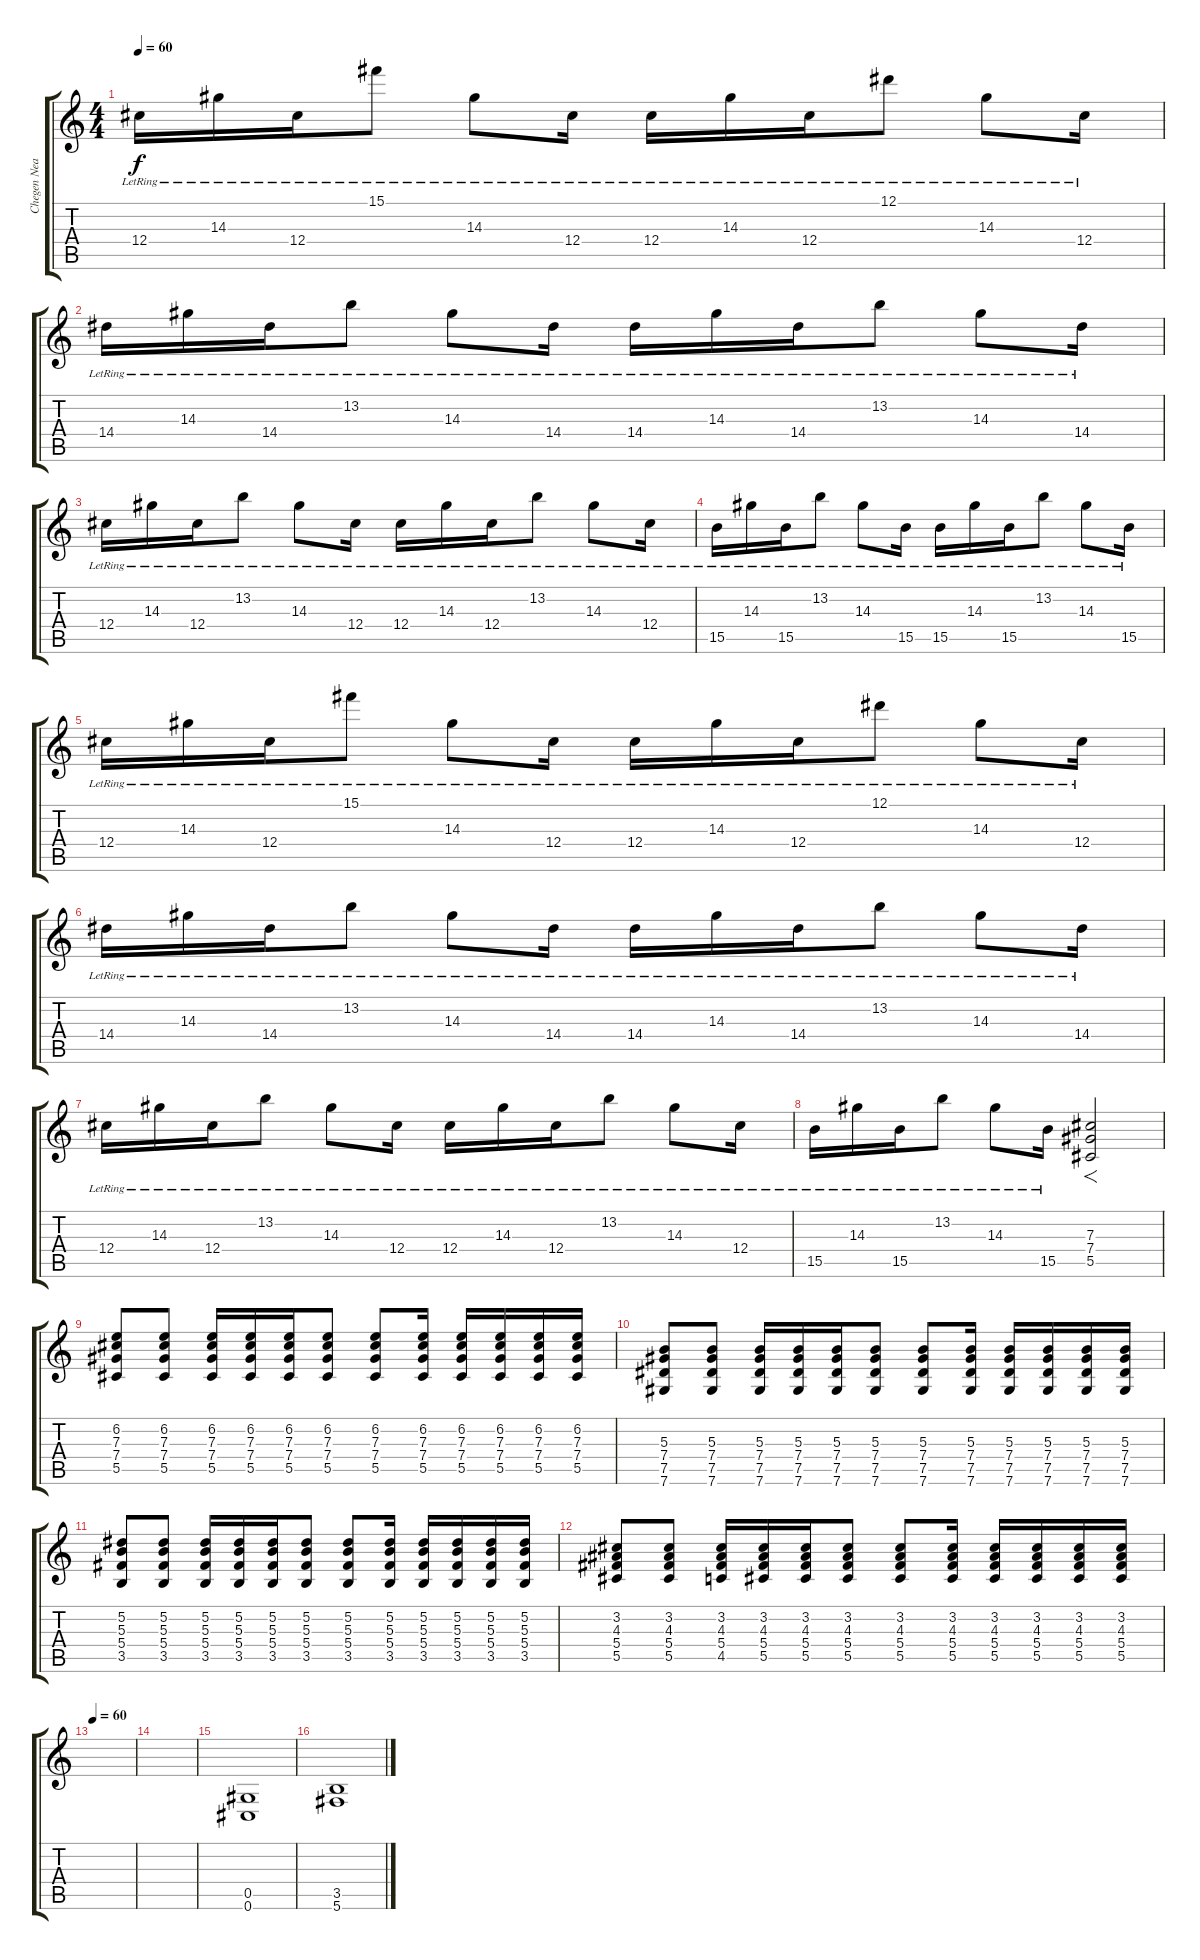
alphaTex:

\track ("Chegen Nears" "Chegen Nea") {instrument electricguitarjazz}
\staff {score tabs}
\tuning (Eb4 Bb3 Gb3 Db3 Ab2 Db2) {hide}
\ts (4 4)
\tempo 60
\clef g2
\ks c
12.4{lr}.16{dy f} 14.3{lr}.16 12.4{lr}.16 15.1{lr}.8 14.3{lr}.8 12.4{lr}.16 12.4{lr}.16 14.3{lr}.16 12.4{lr}.16 12.1{lr}.8 14.3{lr}.8 12.4{lr}.16 |
14.4{lr}.16 14.3{lr}.16 14.4{lr}.16 13.2{lr}.8 14.3{lr}.8 14.4{lr}.16 14.4{lr}.16 14.3{lr}.16 14.4{lr}.16 13.2{lr}.8 14.3{lr}.8 14.4{lr}.16 |
12.4{lr}.16{instrument electricguitarjazz} 14.3{lr}.16 12.4{lr}.16 13.2{lr}.8 14.3{lr}.8 12.4{lr}.16 12.4{lr}.16 14.3{lr}.16 12.4{lr}.16 13.2{lr}.8 14.3{lr}.8 12.4{lr}.16 |
15.5{lr}.16 14.3{lr}.16 15.5{lr}.16 13.2{lr}.8 14.3{lr}.8 15.5{lr}.16 15.5{lr}.16 14.3{lr}.16 15.5{lr}.16 13.2{lr}.8 14.3{lr}.8 15.5{lr}.16 |
12.4{lr}.16 14.3{lr}.16 12.4{lr}.16 15.1{lr}.8 14.3{lr}.8 12.4{lr}.16 12.4{lr}.16 14.3{lr}.16 12.4{lr}.16 12.1{lr}.8 14.3{lr}.8 12.4{lr}.16 |
14.4{lr}.16 14.3{lr}.16 14.4{lr}.16 13.2{lr}.8 14.3{lr}.8 14.4{lr}.16 14.4{lr}.16 14.3{lr}.16 14.4{lr}.16 13.2{lr}.8 14.3{lr}.8 14.4{lr}.16 |
12.4{lr}.16{instrument electricguitarjazz} 14.3{lr}.16 12.4{lr}.16 13.2{lr}.8 14.3{lr}.8 12.4{lr}.16 12.4{lr}.16 14.3{lr}.16 12.4{lr}.16 13.2{lr}.8 14.3{lr}.8 12.4{lr}.16 |
15.5{lr}.16 14.3{lr}.16 15.5{lr}.16 13.2{lr}.8 14.3{lr}.8 15.5{lr}.16 (7.3 7.4 5.5).2{f instrument distortionguitar} |
(6.2 7.3 7.4 5.5).8 (6.2 7.3 7.4 5.5).8 (6.2 7.3 7.4 5.5).16 (6.2 7.3 7.4 5.5).16 (6.2 7.3 7.4 5.5).16 (6.2 7.3 7.4 5.5).8 (6.2 7.3 7.4 5.5).8 (6.2 7.3 7.4 5.5).16 (6.2 7.3 7.4 5.5).16 (6.2 7.3 7.4 5.5).16 (6.2 7.3 7.4 5.5).16 (6.2 7.3 7.4 5.5).16 |
(5.3 7.4 7.5 7.6).8 (5.3 7.4 7.5 7.6).8 (5.3 7.4 7.5 7.6).16 (5.3 7.4 7.5 7.6).16 (5.3 7.4 7.5 7.6).16 (5.3 7.4 7.5 7.6).8 (5.3 7.4 7.5 7.6).8 (5.3 7.4 7.5 7.6).16 (5.3 7.4 7.5 7.6).16 (5.3 7.4 7.5 7.6).16 (5.3 7.4 7.5 7.6).16 (5.3 7.4 7.5 7.6).16 |
(5.2 5.3 5.4 3.5).8 (5.2 5.3 5.4 3.5).8 (5.2 5.3 5.4 3.5).16 (5.2 5.3 5.4 3.5).16 (5.2 5.3 5.4 3.5).16 (5.2 5.3 5.4 3.5).8 (5.2 5.3 5.4 3.5).8 (5.2 5.3 5.4 3.5).16 (5.2 5.3 5.4 3.5).16 (5.2 5.3 5.4 3.5).16 (5.2 5.3 5.4 3.5).16 (5.2 5.3 5.4 3.5).16 |
(3.2 4.3 5.4 5.5).8 (3.2 4.3 5.4 5.5).8 (3.2 4.3 5.4 4.5).16 (3.2 4.3 5.4 5.5).16 (3.2 4.3 5.4 5.5).16 (3.2 4.3 5.4 5.5).8 (3.2 4.3 5.4 5.5).8 (3.2 4.3 5.4 5.5).16 (3.2 4.3 5.4 5.5).16 (3.2 4.3 5.4 5.5).16 (3.2 4.3 5.4 5.5).16 (3.2 4.3 5.4 5.5).16 |
\tempo 60
|
|
(0.5 0.6).1{instrument distortionguitar} |
(3.5 5.6).1
